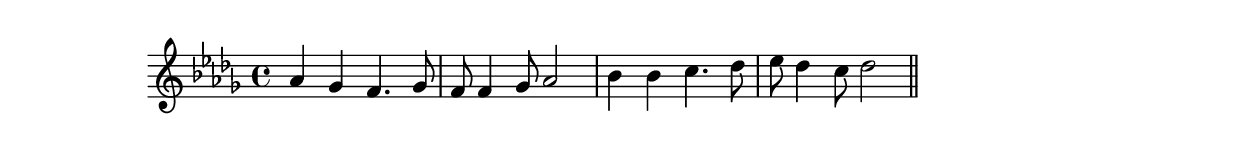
\version "2.19.49"
%{\header {
  composer = "B. Crowell"
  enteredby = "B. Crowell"
}%}
\score{{\key des \major
\time 4/4
%{\tempo 4=100
%}\relative des'' {
  as4 ges f4. ges8 | f8 f4 ges8 as2 | bes4 bes c4. des8 | es8 des4 c8 des2 
  \bar "||"
}

}}